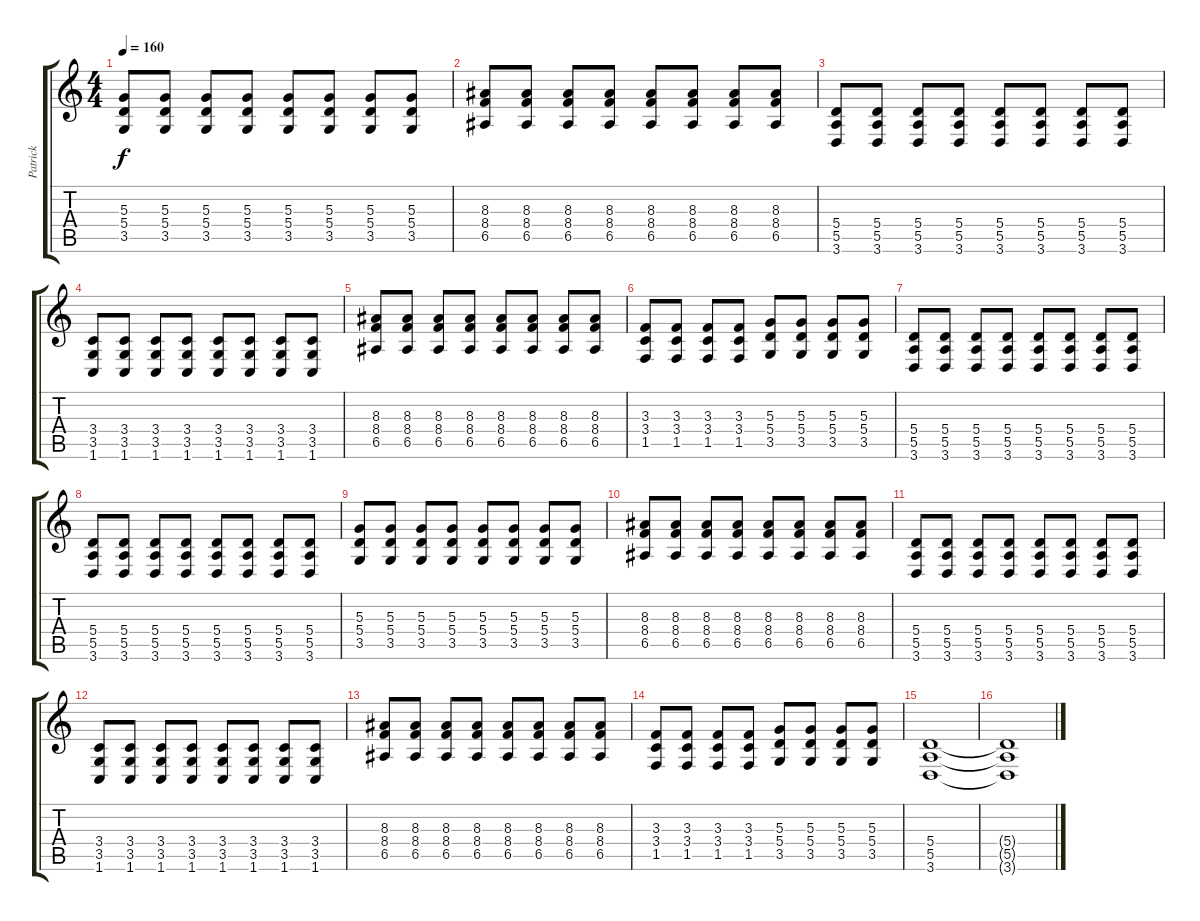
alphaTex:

\track ("Patrick" "Patrick") {instrument distortionguitar}
\staff {score tabs}
\tuning (B3 Gb3 D3 A2 E2 B1) {hide}
\ts (4 4)
\tempo 160
\clef g2
\ks c
(5.3 5.4 3.5).8{dy f} (5.3 5.4 3.5).8 (5.3 5.4 3.5).8 (5.3 5.4 3.5).8 (5.3 5.4 3.5).8 (5.3 5.4 3.5).8 (5.3 5.4 3.5).8 (5.3 5.4 3.5).8 |
(8.3 8.4 6.5).8 (8.3 8.4 6.5).8 (8.3 8.4 6.5).8 (8.3 8.4 6.5).8 (8.3 8.4 6.5).8 (8.3 8.4 6.5).8 (8.3 8.4 6.5).8 (8.3 8.4 6.5).8 |
(5.4 5.5 3.6).8 (5.4 5.5 3.6).8 (5.4 5.5 3.6).8 (5.4 5.5 3.6).8 (5.4 5.5 3.6).8 (5.4 5.5 3.6).8 (5.4 5.5 3.6).8 (5.4 5.5 3.6).8 |
(3.4 3.5 1.6).8 (3.4 3.5 1.6).8 (3.4 3.5 1.6).8 (3.4 3.5 1.6).8 (3.4 3.5 1.6).8 (3.4 3.5 1.6).8 (3.4 3.5 1.6).8 (3.4 3.5 1.6).8 |
(8.3 8.4 6.5).8 (8.3 8.4 6.5).8 (8.3 8.4 6.5).8 (8.3 8.4 6.5).8 (8.3 8.4 6.5).8 (8.3 8.4 6.5).8 (8.3 8.4 6.5).8 (8.3 8.4 6.5).8 |
(3.3 3.4 1.5).8 (3.3 3.4 1.5).8 (3.3 3.4 1.5).8 (3.3 3.4 1.5).8 (5.3 5.4 3.5).8 (5.3 5.4 3.5).8 (5.3 5.4 3.5).8 (5.3 5.4 3.5).8 |
(5.4 5.5 3.6).8 (5.4 5.5 3.6).8 (5.4 5.5 3.6).8 (5.4 5.5 3.6).8 (5.4 5.5 3.6).8 (5.4 5.5 3.6).8 (5.4 5.5 3.6).8 (5.4 5.5 3.6).8 |
(5.4 5.5 3.6).8 (5.4 5.5 3.6).8 (5.4 5.5 3.6).8 (5.4 5.5 3.6).8 (5.4 5.5 3.6).8 (5.4 5.5 3.6).8 (5.4 5.5 3.6).8 (5.4 5.5 3.6).8 |
(5.3 5.4 3.5).8 (5.3 5.4 3.5).8 (5.3 5.4 3.5).8 (5.3 5.4 3.5).8 (5.3 5.4 3.5).8 (5.3 5.4 3.5).8 (5.3 5.4 3.5).8 (5.3 5.4 3.5).8 |
(8.3 8.4 6.5).8 (8.3 8.4 6.5).8 (8.3 8.4 6.5).8 (8.3 8.4 6.5).8 (8.3 8.4 6.5).8 (8.3 8.4 6.5).8 (8.3 8.4 6.5).8 (8.3 8.4 6.5).8 |
(5.4 5.5 3.6).8 (5.4 5.5 3.6).8 (5.4 5.5 3.6).8 (5.4 5.5 3.6).8 (5.4 5.5 3.6).8 (5.4 5.5 3.6).8 (5.4 5.5 3.6).8 (5.4 5.5 3.6).8 |
(3.4 3.5 1.6).8 (3.4 3.5 1.6).8 (3.4 3.5 1.6).8 (3.4 3.5 1.6).8 (3.4 3.5 1.6).8 (3.4 3.5 1.6).8 (3.4 3.5 1.6).8 (3.4 3.5 1.6).8 |
(8.3 8.4 6.5).8 (8.3 8.4 6.5).8 (8.3 8.4 6.5).8 (8.3 8.4 6.5).8 (8.3 8.4 6.5).8 (8.3 8.4 6.5).8 (8.3 8.4 6.5).8 (8.3 8.4 6.5).8 |
(3.3 3.4 1.5).8 (3.3 3.4 1.5).8 (3.3 3.4 1.5).8 (3.3 3.4 1.5).8 (5.3 5.4 3.5).8 (5.3 5.4 3.5).8 (5.3 5.4 3.5).8 (5.3 5.4 3.5).8 |
(5.4 5.5 3.6).1 |
(5.4{t} 5.5{t} 3.6{t}).1
